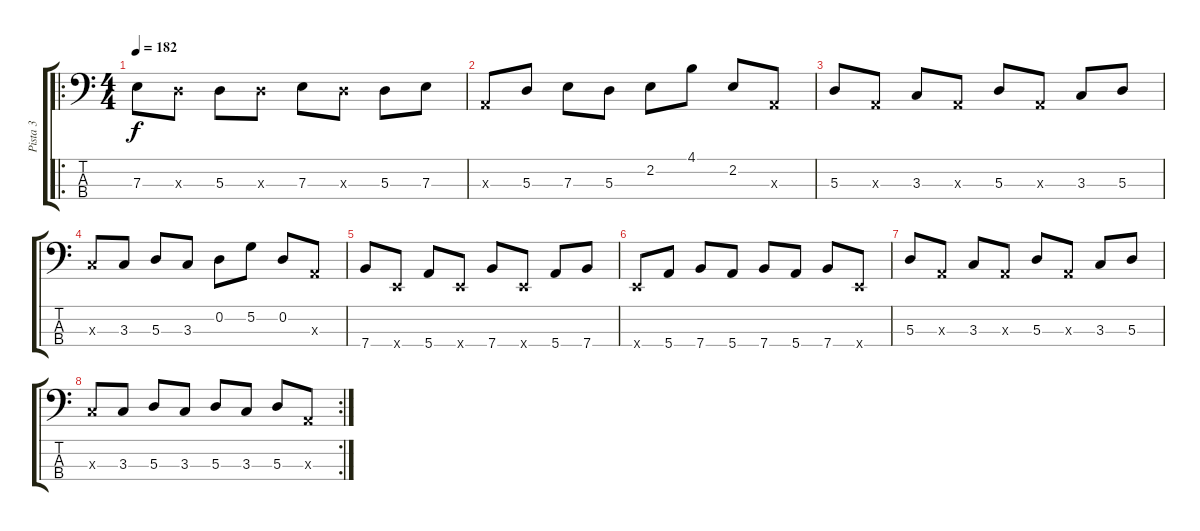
\track ("Pista 3" "Pista 3") {instrument slapbass1}
\staff {score tabs}
\tuning (G2 D2 A1 E1) {hide}
\ro
\ts (4 4)
\tempo 182
\clef f4
\ks c
7.3.8{dy f} 5.3{x}.8 5.3.8 5.3{x}.8 7.3.8 5.3{x}.8 5.3.8 7.3.8 |
0.3{x}.8 5.3.8 7.3.8 5.3.8 2.2.8 4.1.8 2.2.8 0.3{x}.8 |
5.3.8 0.3{x}.8 3.3.8 0.3{x}.8 5.3.8 0.3{x}.8 3.3.8 5.3.8 |
3.3{x}.8 3.3.8 5.3.8 3.3.8 0.2.8 5.2.8 0.2.8 0.3{x}.8 |
7.4.8 0.4{x}.8 5.4.8 0.4{x}.8 7.4.8 0.4{x}.8 5.4.8 7.4.8 |
0.4{x}.8 5.4.8 7.4.8 5.4.8 7.4.8 5.4.8 7.4.8 0.4{x}.8 |
5.3.8 0.3{x}.8 3.3.8 0.3{x}.8 5.3.8 0.3{x}.8 3.3.8 5.3.8 |
\rc 2
3.3{x}.8 3.3.8 5.3.8 3.3.8 5.3.8 3.3.8 5.3.8 0.3{x}.8
